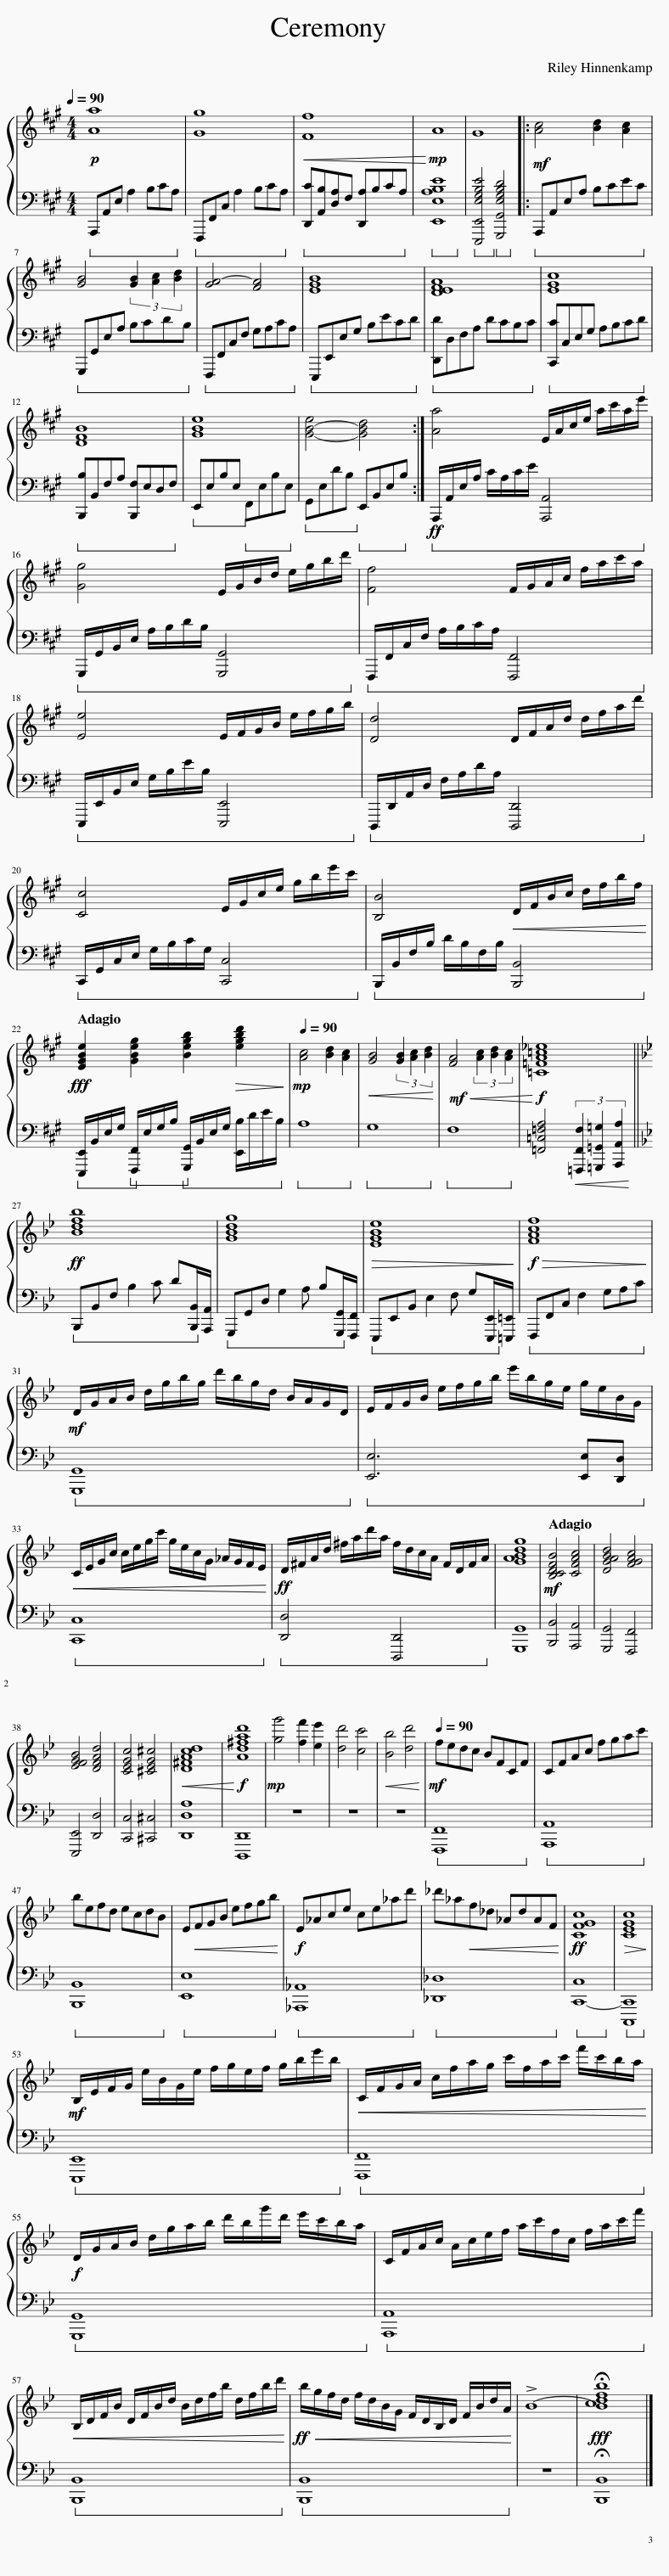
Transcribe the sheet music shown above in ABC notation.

X:1
%%score { 1 | 2 }
L:1/8
Q:1/4=90
M:4/4
I:linebreak $
K:A
V:1 treble
V:2 bass
V:1
!p! [Aa]8 | [Gg]8 |!<(! [Ff]8!<)! |!mp! A8 | G8 |: %5
!mf! [Ac]4 [Bd]2 [Ac]2 |$ [GB]4 (3[GB]2 [Ac]2 [Bd]2 | [GA-]4 [FA]4 | [EGB]8 | [DEFA]8 | %10
 [EGc]8 |$ [DFB]8 | [GBe]8 | [G-B-e]4 [GBd]4 :| [Aa]4 E/A/c/e/ a/c'/a/e'/ |$ %15
 [Gg]4 E/G/B/d/ e/g/b/d'/ | [Ff]4 F/G/A/c/ f/a/c'/a/ |$ [Ee]4 E/F/G/B/ e/f/g/b/ | [Dd]4 D/F/A/d/ d/f/a/d'/ |$ [Cc]4 E/G/c/e/ g/b/e'/c'/ | %20
 [B,B]4!<(! D/F/B/c/ d/f/b/f/!<)! |$!fff![Q:1/4=71] [EGBe]2 [GBeg]2 [Begb]2!>(! [egbd']2!>)! |[Q:1/4=90]!mp! [Ac]4 [Bd]2 [Ac]2 |!<(! [GB]4 (3[GB]2 [Ac]2 [Bd]2!<)! |!mf!!<(! [FA]4 (3[Ac]2 [Bd]2 [Ac]2!<)! | %25
!f! [=C=FA=c_e]8 ||$[K:Bb]!ff! [Bdfb]8 | [GBdg]8 |!>(! [EGBe]8!>)! |!f!!>(! [FAcf]8!>)! |$ %30
!mf! D/G/A/B/ d/g/b/g/ d'/b/g/d/ B/A/G/D/ | E/F/G/B/ e/f/g/b/ e'/b/g/e/ g/e/B/G/ |$!<(! C/E/G/c/ c/e/g/c'/ g/e/c/G/ _A/G/F/E/!<)! |!ff! D/^F/A/d/ ^f/a/d'/a/ f/d/c/A/ F/D/F/A/ | [GABdg]8 | %35
[Q:1/4=71]!mf! [B,CDFB]4 [CFAc]4 | [DGABd]4 [FGAc]4 |$ [EFGB]4 [DFAd]4 | [CEGc]4 [^CEG^c]4 |!<(! [D^FAcd]8!<)! | %40
!f! [Ad^fad']8 |!mp! [gg']4 [ff']2 [ee']2 | [dd']4 [cc']4 |!<(! [Bb]4 [dd']4!<)! |[Q:1/4=90]!mf! fedc BFCF | %45
 CFAc fgac' |$ befd ecdB | E!<(!FGB efgb!<)! |!f! E_Ace ce_ad' | _d'_a!<(!f_d _AdAF!<)! | %50
!ff! [CFGc]8 |!>(! [CEGc]8!>)! |$!mf! B,/E/F/G/ e/B/G/e/ f/g/e/f/ g/b/e'/b/ |!<(! C/F/G/A/ c/f/a/g/ c'/f/a/c'/ f'/c'/b/a/!<)! |$!f! D/G/A/B/ d/g/a/b/ d'/b/g'/d'/ e'/c'/b/a/ | %55
 C/F/A/c/ A/c/e/f/ a/c'/f/c/ f/a/c'/f'/ |$!<(! B,/D/F/B/ D/F/B/d/ B/d/f/b/ d/f/b/d'/!<)! |!ff! b/!<(!g/f/d/ f/d/B/G/ F/D/B,/D/ F/B/d/A/!<)! | !>!B8- |!fff! !fermata![Bcdfb]8 |] %60
V:2
!ped! A,,,A,,E, A,2 B,CA,!ped-up! |!ped! F,,,F,,C, A,2 B,CA,!ped-up! |!ped! [D,,C][A,,B,][D,A,]F, [D,,A,]B,CA,!ped-up! |!ped! [E,,E,A,B,E]8!ped-up! |!ped! [E,,,E,,E,G,B,E]4!ped! [G,,,G,,E,G,B,D]4!ped-up! |: %5
!ped! A,,,A,,E,A, B,CEC!ped-up! |$!ped! G,,,G,,E,A, B,CDB,!ped-up! |!ped! F,,,F,,C,F, G,A,CA,!ped-up! |!ped! E,,,E,,E,G, B,ECD!ped-up! |!ped! [D,,D]D,F,A, DCB,C!ped-up! | %10
!ped! [C,,C]C,E,G, A,B,CD!ped-up! |$!ped! [B,,,B,]B,,F,A, [B,,,F,]E,D,F,!ped-up! |!ped! E,,E,B,E,!ped! F,,E,B,E,!ped-up! |!ped! G,,E,DB,!ped! E,,B,,E,B,!ped-up! :|!ff!!ped! A,,,/A,,/E,/A,/ C/A,/C/E/ [A,,,A,,]4!ped-up! |$ %15
!ped! G,,,/G,,/B,,/E,/ A,/B,/D/B,/ [G,,,G,,]4!ped-up! |!ped! F,,,/F,,/C,/F,/ A,/B,/C/A,/ [F,,,F,,]4!ped-up! |$!ped! E,,,/E,,/B,,/E,/ G,/B,/E/B,/ [E,,,E,,]4!ped-up! |!ped! D,,,/D,,/A,,/D,/ F,/A,/D/A,/ [D,,,D,,]4!ped-up! |$!ped! C,,/G,,/C,/E,/ G,/B,/C/G,/ [C,,C,]4!ped-up! | %20
!ped! B,,,/B,,/F,/B,/ D/B,/F,/B,/ [B,,,B,,]4!ped-up! |$!ped! [E,,,E,,]/B,,/E,/G,/!ped! [F,,,F,,]/E,/G,/B,/!ped! [G,,,G,,]/B,,/E,/G,/ [E,,B,]/D/E/B,/!ped-up! |!ped! A,8!ped-up! |!ped! G,8!ped-up! |!ped! F,8!ped-up! | %25
 [=F,,=C,=F,A,]4!<(! (3[=F,,,F,,F,]2 [=G,,,=G,,=G,]2 [A,,,A,,A,]2!<)! ||$[K:Bb]!ped! B,,,B,,F, B,2 C D[B,,,B,,]/[A,,,A,,]/!ped-up! |!ped! G,,,G,,D, G,2 A, B,[G,,,G,,]/[F,,,F,,]/!ped-up! |!ped! E,,,E,,B,, E,2 F, G,[E,,,E,,]/[=E,,,=E,,]/!ped-up! |!ped! F,,,F,,C, F,2 G,A,C!ped-up! |$ %30
!ped! [G,,,G,,]8!ped-up! |!ped! [E,,E,]6 [E,,E,][D,,D,]!ped-up! |$!ped! [C,,C,]8!ped-up! |!ped! [D,,D,]4 [D,,,D,,]4!ped-up! | [G,,,G,,]8 | %35
 [B,,,B,,]4 [A,,,A,,]4 | [G,,,G,,]4 [F,,,F,,]4 |$ [E,,,E,,]4 [D,,D,]4 | [C,,C,]4 [^C,,^C,]4 | [D,,D,A,]8 | %40
 [D,,,D,,]8 | z8 | z8 | z8 |!ped! [F,,,F,,]8!ped-up! | %45
!ped! [A,,,A,,]8!ped-up! |$!ped! [B,,,B,,]8!ped-up! |!ped! [E,,E,]8!ped-up! |!ped! [_A,,,_A,,]8!ped-up! |!ped! [_D,,_D,]8!ped-up! | %50
!ped! [C,,-C,]8!ped-up! |!ped! [C,,,C,,]8!ped-up! |$!ped! [E,,,E,,]8!ped-up! |!ped! [F,,,F,,]8!ped-up! |$!ped! [G,,,G,,]8!ped-up! | %55
!ped! [A,,,A,,]8!ped-up! |$!ped! [B,,,B,,]8!ped-up! |!ped! [B,,,B,,]8!ped-up! | z8 | !fermata![B,,,B,,]8 |] %60
